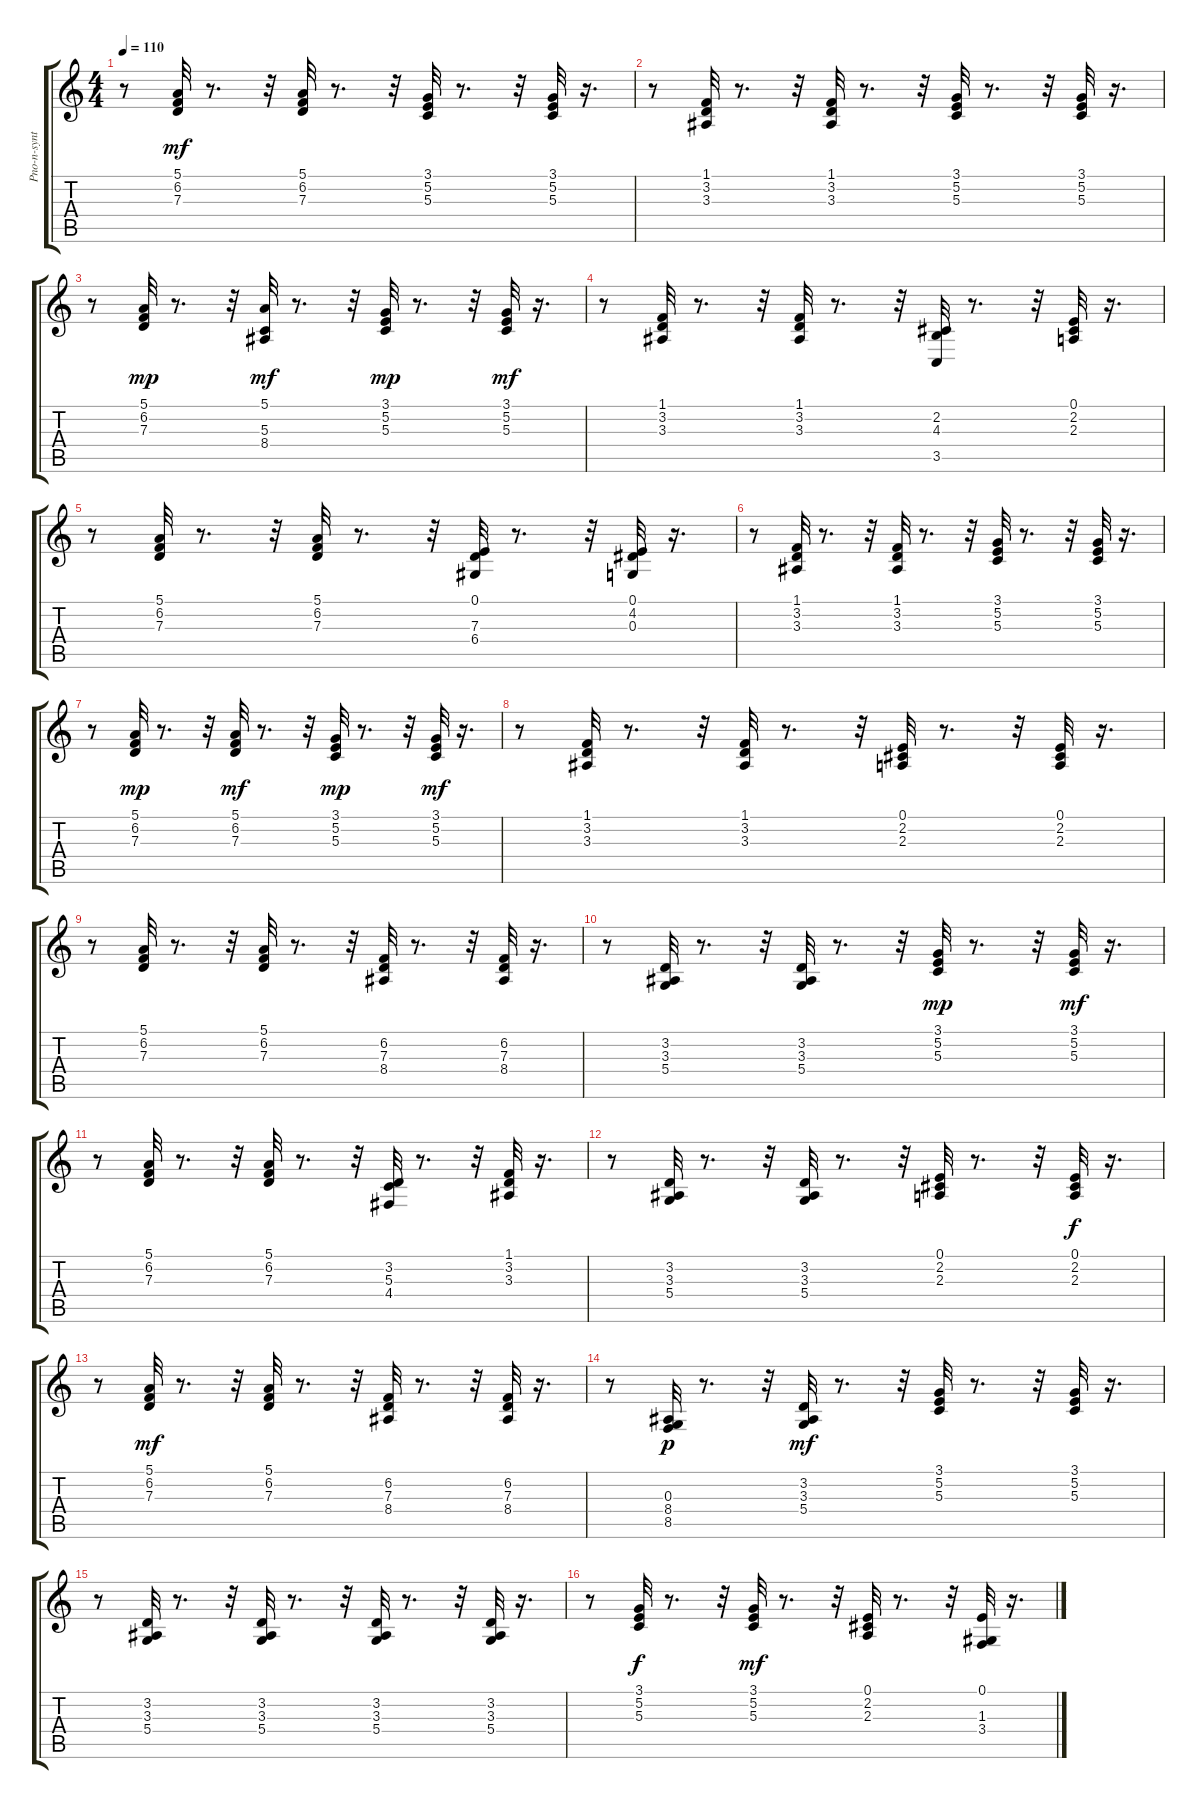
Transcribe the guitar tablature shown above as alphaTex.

\track ("Pno-n-synt" "Pno-n-synt") {instrument electricgrandpiano}
\staff {score tabs}
\tuning (E4 B3 G3 D3 A2 E2) {hide}
\ts (4 4)
\tempo 110
\clef g2
\ks c
r.8{dy mf instrument electricgrandpiano} (5.1 6.2 7.3).32 r.8{d} r.32 (5.1 6.2 7.3).32 r.8{d} r.32 (3.1 5.2 5.3).32 r.8{d} r.32 (3.1 5.2 5.3).32 r.16{d} |
r.8 (1.1 3.2 3.3).32 r.8{d} r.32 (1.1 3.2 3.3).32 r.8{d} r.32 (3.1 5.2 5.3).32 r.8{d} r.32 (3.1 5.2 5.3).32 r.16{d} |
r.8 (5.1 6.2 7.3).32{dy mp} r.8{d} r.32 (5.1 5.3 8.4).32{dy mf} r.8{d} r.32 (3.1 5.2 5.3).32{dy mp} r.8{d} r.32 (3.1 5.2 5.3).32{dy mf} r.16{d} |
r.8 (1.1 3.2 3.3).32 r.8{d} r.32 (1.1 3.2 3.3).32 r.8{d} r.32 (2.2 4.3 3.5).32 r.8{d} r.32 (0.1 2.2 2.3).32 r.16{d} |
r.8 (5.1 6.2 7.3).32 r.8{d} r.32 (5.1 6.2 7.3).32 r.8{d} r.32 (0.1 7.3 6.4).32 r.8{d} r.32 (0.1 4.2 0.3).32 r.16{d} |
r.8 (1.1 3.2 3.3).32 r.8{d} r.32 (1.1 3.2 3.3).32 r.8{d} r.32 (3.1 5.2 5.3).32 r.8{d} r.32 (3.1 5.2 5.3).32 r.16{d} |
r.8 (5.1 6.2 7.3).32{dy mp} r.8{d} r.32 (5.1 6.2 7.3).32{dy mf} r.8{d} r.32 (3.1 5.2 5.3).32{dy mp} r.8{d} r.32 (3.1 5.2 5.3).32{dy mf} r.16{d} |
r.8 (1.1 3.2 3.3).32 r.8{d} r.32 (1.1 3.2 3.3).32 r.8{d} r.32 (0.1 2.2 2.3).32 r.8{d} r.32 (0.1 2.2 2.3).32 r.16{d} |
r.8 (5.1 6.2 7.3).32 r.8{d} r.32 (5.1 6.2 7.3).32 r.8{d} r.32 (6.2 7.3 8.4).32 r.8{d} r.32 (6.2 7.3 8.4).32 r.16{d} |
r.8 (3.2 3.3 5.4).32 r.8{d} r.32 (3.2 3.3 5.4).32 r.8{d} r.32 (3.1 5.2 5.3).32{dy mp} r.8{d} r.32 (3.1 5.2 5.3).32{dy mf} r.16{d} |
r.8 (5.1 6.2 7.3).32 r.8{d} r.32 (5.1 6.2 7.3).32 r.8{d} r.32 (3.2 5.3 4.4).32 r.8{d} r.32 (1.1 3.2 3.3).32 r.16{d} |
r.8 (3.2 3.3 5.4).32 r.8{d} r.32 (3.2 3.3 5.4).32 r.8{d} r.32 (0.1 2.2 2.3).32 r.8{d} r.32 (0.1 2.2 2.3).32{dy f} r.16{d} |
r.8 (5.1 6.2 7.3).32{dy mf} r.8{d} r.32 (5.1 6.2 7.3).32 r.8{d} r.32 (6.2 7.3 8.4).32 r.8{d} r.32 (6.2 7.3 8.4).32 r.16{d} |
r.8 (0.3 8.4 8.5).32{dy p} r.8{d} r.32 (3.2 3.3 5.4).32{dy mf} r.8{d} r.32 (3.1 5.2 5.3).32 r.8{d} r.32 (3.1 5.2 5.3).32 r.16{d} |
r.8 (3.2 3.3 5.4).32 r.8{d} r.32 (3.2 3.3 5.4).32 r.8{d} r.32 (3.2 3.3 5.4).32 r.8{d} r.32 (3.2 3.3 5.4).32 r.16{d} |
r.8 (3.1 5.2 5.3).32{dy f} r.8{d} r.32 (3.1 5.2 5.3).32{dy mf} r.8{d} r.32 (0.1 2.2 2.3).32 r.8{d} r.32 (0.1 1.3 3.4).32 r.16{d}
